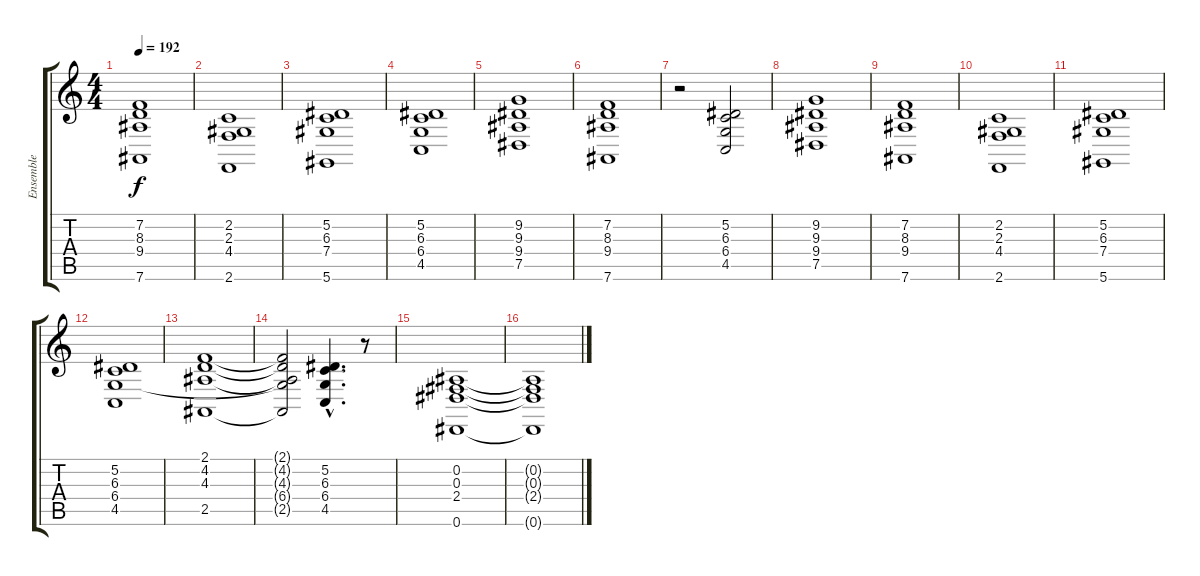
\track ("Ensemble" "Ensemble") {instrument stringensemble1}
\staff {score tabs}
\tuning (Eb4 Bb3 Gb3 Db3 Ab2 Eb2) {hide}
\ts (4 4)
\tempo 192
\clef g2
\ks c
(7.2 8.3 9.4 7.6).1{dy f} |
(2.2 2.3 4.4 2.6).1 |
(5.2 6.3 7.4 5.6).1 |
(5.2 6.3 6.4 4.5).1 |
(9.2 9.3 9.4 7.5).1 |
(7.2 8.3 9.4 7.6).1 |
\section ("" "")
r.2 (5.2 6.3 6.4 4.5).2 |
(9.2 9.3 9.4 7.5).1 |
(7.2 8.3 9.4 7.6).1 |
(2.2 2.3 4.4 2.6).1 |
(5.2 6.3 7.4 5.6).1 |
(5.2 6.3 6.4 4.5).1 |
(2.1 4.2 4.3 2.5).1 |
(2.1{t} 4.2{t} 4.3{t} 6.4{t} 2.5{t}).2 (5.2{hac} 6.3{hac} 6.4{hac} 4.5{hac}).4{d} r.8 |
\section ("" "")
(0.2 0.3 2.4 0.6).1 |
(0.2{t} 0.3{t} 2.4{t} 0.6{t}).1
